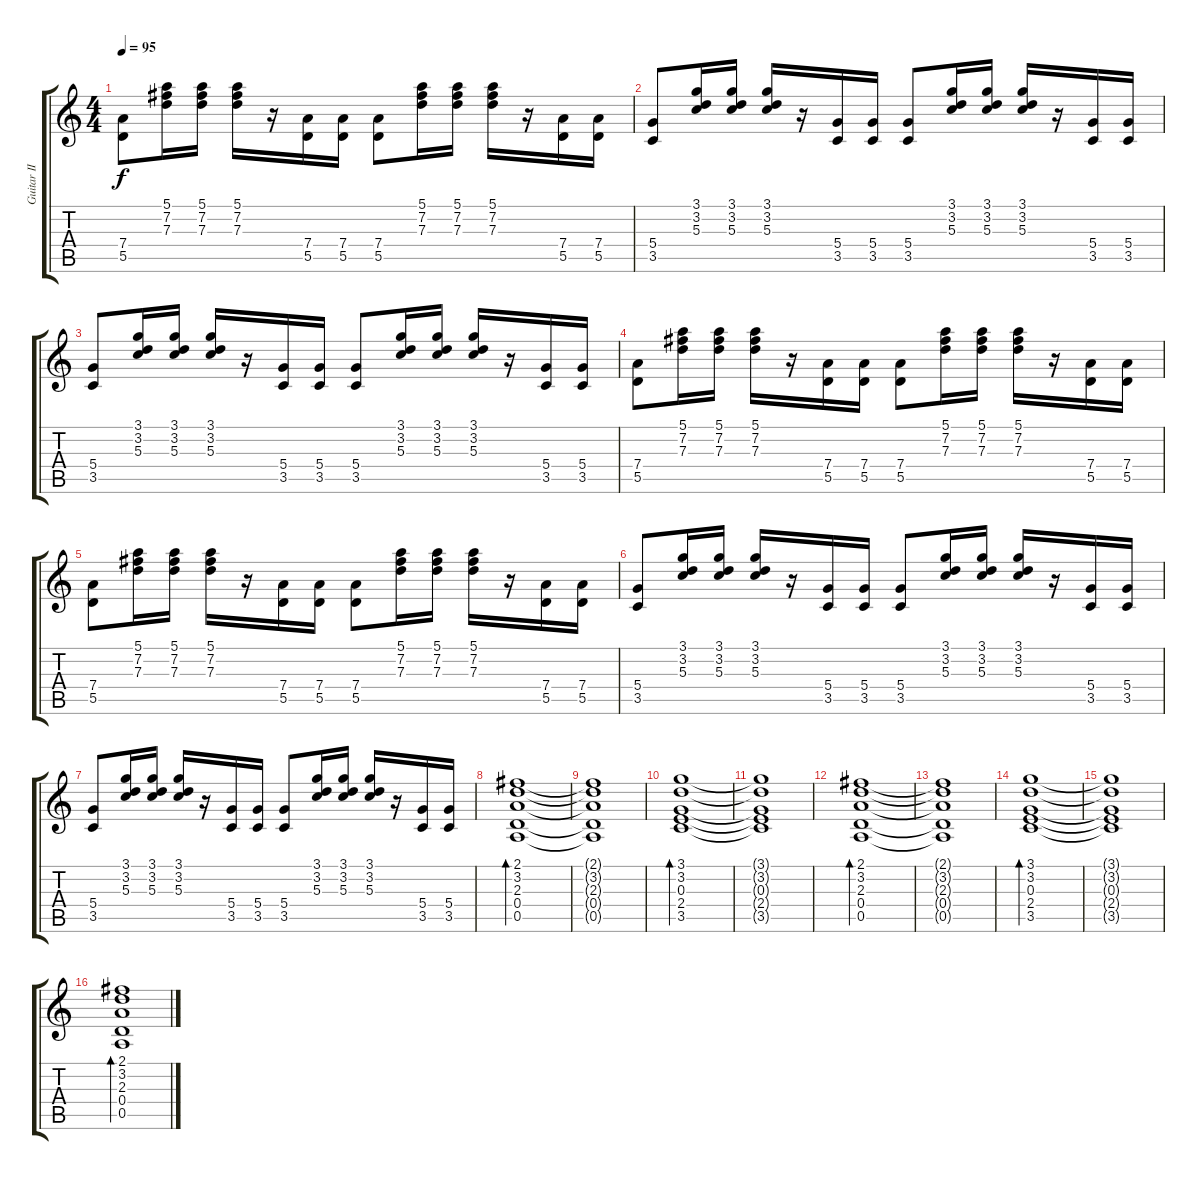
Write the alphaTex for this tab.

\track ("Guitar II" "Guitar II") {instrument acousticguitarnylon}
\staff {score tabs}
\tuning (E4 B3 G3 D3 A2 E2) {hide}
\ts (4 4)
\tempo 95
\clef g2
\ks c
(7.4 5.5).8{dy f} (5.1 7.2 7.3).16 (5.1 7.2 7.3).16 (5.1 7.2 7.3).16 r.16 (7.4 5.5).16 (7.4 5.5).16 (7.4 5.5).8 (5.1 7.2 7.3).16 (5.1 7.2 7.3).16 (5.1 7.2 7.3).16 r.16 (7.4 5.5).16 (7.4 5.5).16 |
(5.4 3.5).8 (3.1 3.2 5.3).16 (3.1 3.2 5.3).16 (3.1 3.2 5.3).16 r.16 (5.4 3.5).16 (5.4 3.5).16 (5.4 3.5).8 (3.1 3.2 5.3).16 (3.1 3.2 5.3).16 (3.1 3.2 5.3).16 r.16 (5.4 3.5).16 (5.4 3.5).16 |
(5.4 3.5).8 (3.1 3.2 5.3).16 (3.1 3.2 5.3).16 (3.1 3.2 5.3).16 r.16 (5.4 3.5).16 (5.4 3.5).16 (5.4 3.5).8 (3.1 3.2 5.3).16 (3.1 3.2 5.3).16 (3.1 3.2 5.3).16 r.16 (5.4 3.5).16 (5.4 3.5).16 |
(7.4 5.5).8 (5.1 7.2 7.3).16 (5.1 7.2 7.3).16 (5.1 7.2 7.3).16 r.16 (7.4 5.5).16 (7.4 5.5).16 (7.4 5.5).8 (5.1 7.2 7.3).16 (5.1 7.2 7.3).16 (5.1 7.2 7.3).16 r.16 (7.4 5.5).16 (7.4 5.5).16 |
(7.4 5.5).8 (5.1 7.2 7.3).16 (5.1 7.2 7.3).16 (5.1 7.2 7.3).16 r.16 (7.4 5.5).16 (7.4 5.5).16 (7.4 5.5).8 (5.1 7.2 7.3).16 (5.1 7.2 7.3).16 (5.1 7.2 7.3).16 r.16 (7.4 5.5).16 (7.4 5.5).16 |
(5.4 3.5).8 (3.1 3.2 5.3).16 (3.1 3.2 5.3).16 (3.1 3.2 5.3).16 r.16 (5.4 3.5).16 (5.4 3.5).16 (5.4 3.5).8 (3.1 3.2 5.3).16 (3.1 3.2 5.3).16 (3.1 3.2 5.3).16 r.16 (5.4 3.5).16 (5.4 3.5).16 |
(5.4 3.5).8 (3.1 3.2 5.3).16 (3.1 3.2 5.3).16 (3.1 3.2 5.3).16 r.16 (5.4 3.5).16 (5.4 3.5).16 (5.4 3.5).8 (3.1 3.2 5.3).16 (3.1 3.2 5.3).16 (3.1 3.2 5.3).16 r.16 (5.4 3.5).16 (5.4 3.5).16 |
(2.1 3.2 2.3 0.4 0.5).1{bd 120} |
(2.1{t} 3.2{t} 2.3{t} 0.4{t} 0.5{t}).1 |
(3.1 3.2 0.3 2.4 3.5).1{bd 120} |
(3.1{t} 3.2{t} 0.3{t} 2.4{t} 3.5{t}).1 |
(2.1 3.2 2.3 0.4 0.5).1{bd 120} |
(2.1{t} 3.2{t} 2.3{t} 0.4{t} 0.5{t}).1 |
(3.1 3.2 0.3 2.4 3.5).1{bd 120} |
(3.1{t} 3.2{t} 0.3{t} 2.4{t} 3.5{t}).1 |
(2.1 3.2 2.3 0.4 0.5).1{bd 120}
